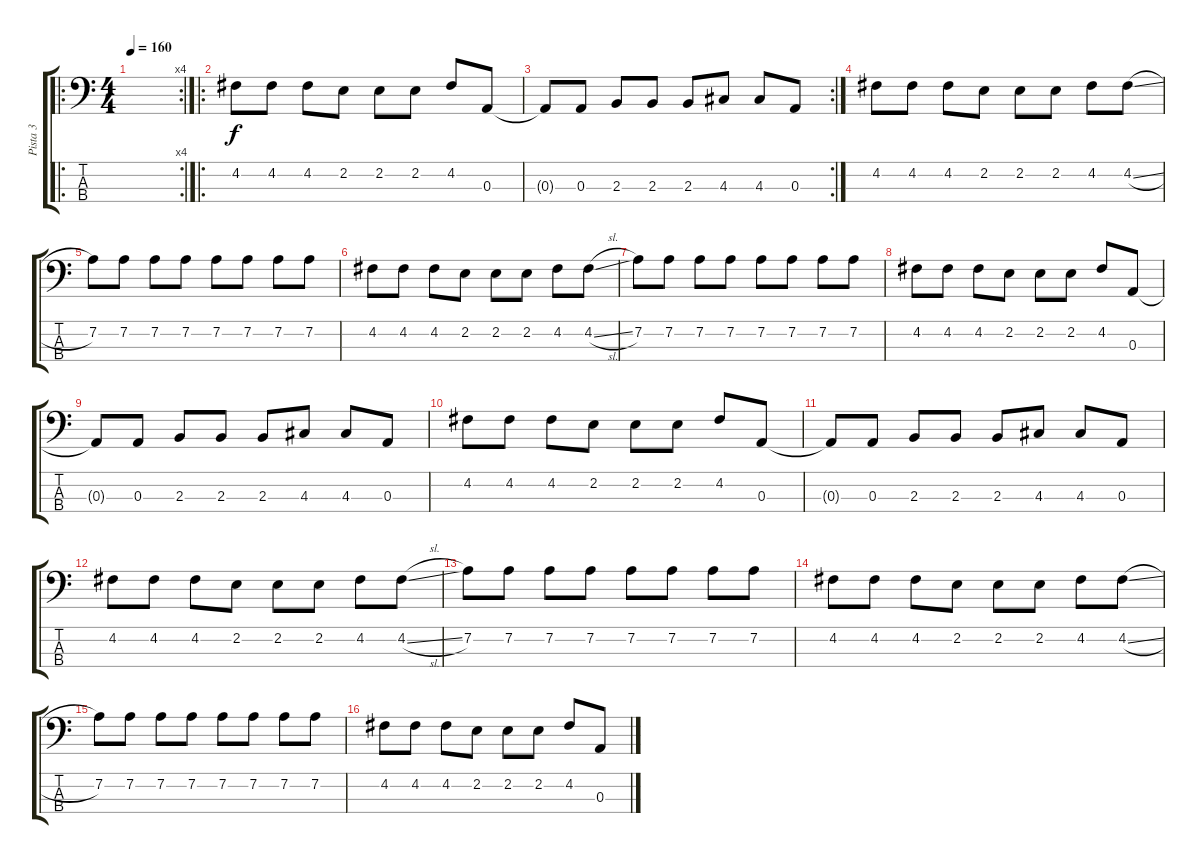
\track ("Pista 3" "Pista 3") {instrument electricbassfinger}
\staff {score tabs}
\tuning (G2 D2 A1 E1) {hide}
\ro
\rc 4
\ts (4 4)
\tempo 160
\clef f4
\ks c
|
\ro
4.2.8 4.2.8 4.2.8 2.2.8 2.2.8 2.2.8 4.2.8 0.3.8 |
\rc 2
0.3{t}.8 0.3.8 2.3.8 2.3.8 2.3.8 4.3.8 4.3.8 0.3.8 |
4.2.8 4.2.8 4.2.8 2.2.8 2.2.8 2.2.8 4.2.8 4.2{sl}.8 |
7.2.8 7.2.8 7.2.8 7.2.8 7.2.8 7.2.8 7.2.8 7.2.8 |
4.2.8 4.2.8 4.2.8 2.2.8 2.2.8 2.2.8 4.2.8 4.2{sl}.8 |
7.2.8 7.2.8 7.2.8 7.2.8 7.2.8 7.2.8 7.2.8 7.2.8 |
4.2.8 4.2.8 4.2.8 2.2.8 2.2.8 2.2.8 4.2.8 0.3.8 |
0.3{t}.8 0.3.8 2.3.8 2.3.8 2.3.8 4.3.8 4.3.8 0.3.8 |
4.2.8 4.2.8 4.2.8 2.2.8 2.2.8 2.2.8 4.2.8 0.3.8 |
0.3{t}.8 0.3.8 2.3.8 2.3.8 2.3.8 4.3.8 4.3.8 0.3.8 |
4.2.8 4.2.8 4.2.8 2.2.8 2.2.8 2.2.8 4.2.8 4.2{sl}.8 |
7.2.8 7.2.8 7.2.8 7.2.8 7.2.8 7.2.8 7.2.8 7.2.8 |
4.2.8 4.2.8 4.2.8 2.2.8 2.2.8 2.2.8 4.2.8 4.2{sl}.8 |
7.2.8 7.2.8 7.2.8 7.2.8 7.2.8 7.2.8 7.2.8 7.2.8 |
4.2.8 4.2.8 4.2.8 2.2.8 2.2.8 2.2.8 4.2.8 0.3.8
